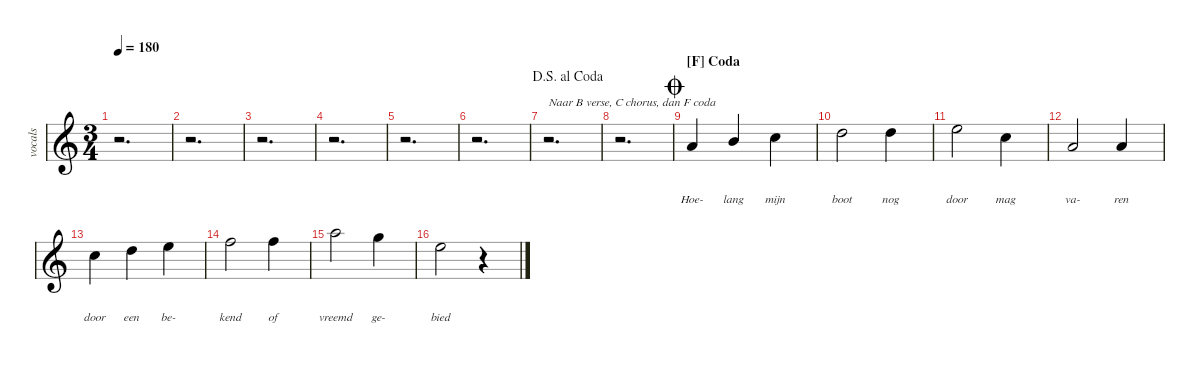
\defaultSystemsLayout 5
\hideDynamics
\bracketExtendMode groupsimilarinstruments
\multiTrackTrackNamePolicy allsystems
\otherSystemsTrackNameOrientation horizontal
\track ("vocals" "vocals") {defaultSystemsLayout 4 instrument acousticguitarnylon}
\staff {score}
\tuning (E4 B3 G3 D3 A2 E2)
\ts (3 4)
\tempo 180
\clef g2
\ks c
r.2{d dy mf beam Down} |
r.2{d beam Down} |
r.2{d beam Down} |
r.2{d beam Down} |
r.2{d beam Down} |
r.2{d beam Down} |
\jump dalsegnoalcoda
r.2{d txt "Naar B verse, C chorus, dan F coda  " beam Down} |
r.2{d beam Down} |
\section ("F" "Coda")
\jump coda
2.3.4{lyrics (0 "") lyrics (1 "") lyrics (2 "") lyrics (3 "") lyrics (4 "Hoe-") beam Up} 0.2.4{lyrics (0 "") lyrics (1 "") lyrics (2 "") lyrics (3 "") lyrics (4 "lang") beam Up} 1.2.4{lyrics (0 "") lyrics (1 "") lyrics (2 "") lyrics (3 "") lyrics (4 "mijn") beam Down} |
3.2.2{lyrics (0 "") lyrics (1 "") lyrics (2 "") lyrics (3 "") lyrics (4 "boot") beam Down} 3.2.4{lyrics (0 "") lyrics (1 "") lyrics (2 "") lyrics (3 "") lyrics (4 "nog") beam Down} |
0.1.2{lyrics (0 "") lyrics (1 "") lyrics (2 "") lyrics (3 "") lyrics (4 "door") beam Down} 1.2.4{lyrics (0 "") lyrics (1 "") lyrics (2 "") lyrics (3 "") lyrics (4 "mag") beam Down} |
2.3.2{lyrics (0 "") lyrics (1 "") lyrics (2 "") lyrics (3 "") lyrics (4 "va-") beam Up} 2.3.4{lyrics (0 "") lyrics (1 "") lyrics (2 "") lyrics (3 "") lyrics (4 "ren") beam Up} |
1.2.4{lyrics (0 "") lyrics (1 "") lyrics (2 "") lyrics (3 "") lyrics (4 "door") beam Down} 3.2.4{lyrics (0 "") lyrics (1 "") lyrics (2 "") lyrics (3 "") lyrics (4 "een") beam Down} 0.1.4{lyrics (0 "") lyrics (1 "") lyrics (2 "") lyrics (3 "") lyrics (4 "be-") beam Down} |
1.1.2{lyrics (0 "") lyrics (1 "") lyrics (2 "") lyrics (3 "") lyrics (4 "kend") beam Down} 1.1.4{lyrics (0 "") lyrics (1 "") lyrics (2 "") lyrics (3 "") lyrics (4 "of") beam Down} |
5.1.2{lyrics (0 "") lyrics (1 "") lyrics (2 "") lyrics (3 "") lyrics (4 "vreemd") beam Down} 3.1.4{lyrics (0 "") lyrics (1 "") lyrics (2 "") lyrics (3 "") lyrics (4 "ge-") beam Down} |
0.1.2{lyrics (0 "") lyrics (1 "") lyrics (2 "") lyrics (3 "") lyrics (4 "bied") beam Down} r.4{beam Down}
